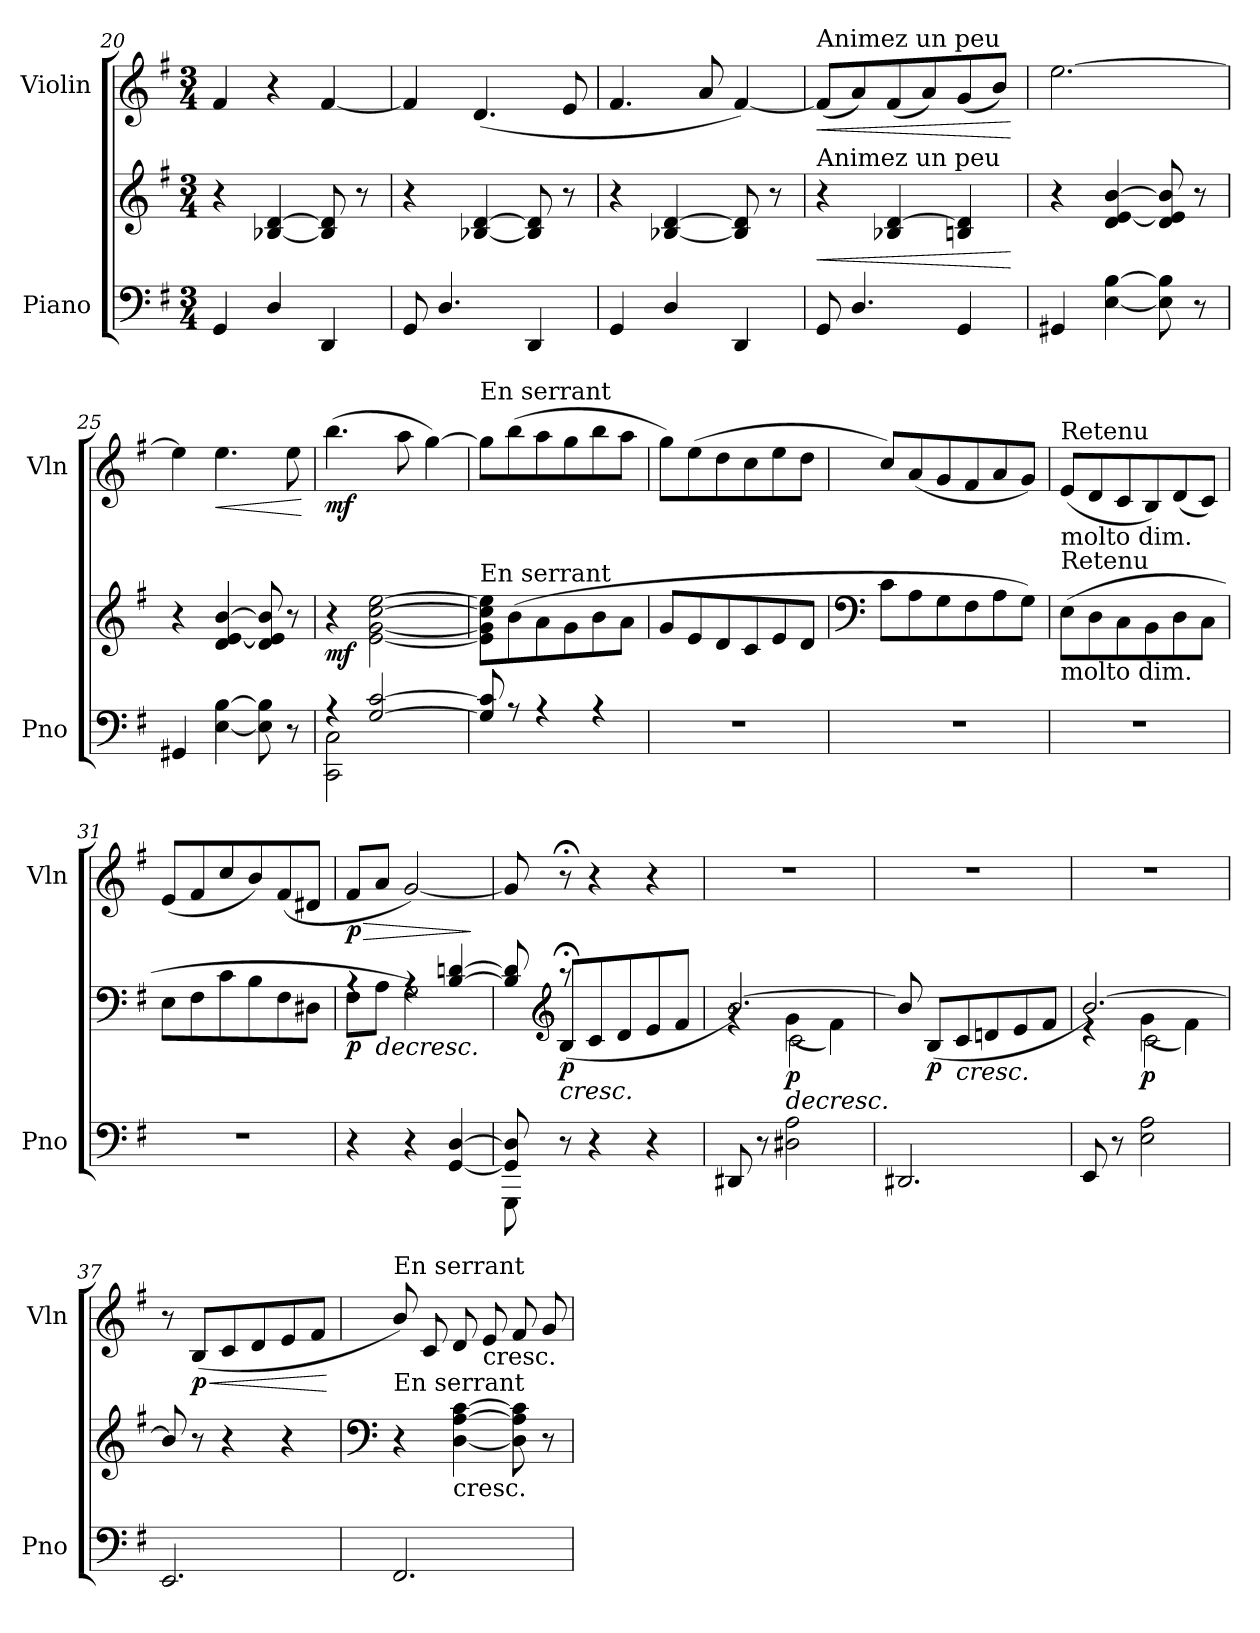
**kern	**kern	**dynam	**kern	**dynam
*part2	*part2	*part2	*part1	*part1
*staff3	*staff2	*staff2/3	*staff1	*staff1
*I"Piano	*	*	*I"Violin	*
*I'Pno	*	*	*I'Vln	*
*clefF4	*clefG2	*	*clefG2	*
*k[f#]	*k[f#]	*	*k[f#]	*
*M3/4	*M3/4	*	*M3/4	*
=20	=20	=20	=20	=20
4GG/	4r	.	4f#/	.
4D/	[4B-X/ [4d/	.	4r	.
4DD/	8B-/] 8d/]	.	[4f#/	.
.	8r	.	.	.
=21	=21	=21	=21	=21
8GG/	4r	.	4f#/]	.
4.D/	.	.	.	.
.	[4B-X/ [4d/	.	(<4.d/	.
4DD/	8B-/] 8d/]	.	.	.
.	8r	.	8e/	.
=22	=22	=22	=22	=22
4GG/	4r	.	4.f#/	.
4D/	[4B-X/ [4d/	.	.	.
.	.	.	8a/	.
4DD/	8B-/] 8d/]	.	[4f#/)	.
.	8r	.	.	.
=23	=23	=23	=23	=23
!	!	!	!LO:TX:a:t=Animez un peu	!
!	!LO:TX:a:t=Animez un peu	!	!	!
!	!	!LO:HP:b	!	!LO:HP:b
8GG/	4r	<	(<8f#/L]	<
4.D/	.	.	8a/)	.
.	4B-X/ [4d/	.	(<8f#/	.
.	.	.	8a/)	.
4GG/	4Bn/ 4d/]	.	(<8g/	.
.	.	.	8b/J)	.
.	.	[	.	[
=24	=24	=24	=24	=24
4GG#X/	4r	.	[2.ee\	.
[4E\ [4B\	4d/ [4e/ [4b/	.	.	.
8E\] 8B\]	8d/ 8e/] 8b/]	.	.	.
8r	8r	.	.	.
=25	=25	=25	=25	=25
4GG#X/	4r	.	4ee\]	.
!	!	!	!	!LO:HP:b
[4E\ [4B\	4d/ [4e/ [4b/	.	4.ee\	<
8E\] 8B\]	8d/ 8e/] 8b/]	.	.	.
8r	8r	.	8ee\	.
.	.	.	.	[
=26	=26	=26	=26	=26
*^	*	*	*	*
!	!	!	!LO:DY:b	!	!LO:DY:b
4r	2CC\ 2C\	4r	mf	(>4.bb\	mf
[2G/ [2c/	.	[2e\ [2g\ [2cc\ [2ee\	.	.	.
.	.	.	.	8aa\	.
.	4ryy	.	.	[4gg\)	.
=27	=27	=27	=27	=27	=27
!	!	!	!	!LO:TX:a:t=En serrant	!
!	!	!LO:TX:a:t=En serrant	!	!	!
*v	*v	*	*	*	*
8G/] 8c/]	8e\] 8g\] 8cc\] 8ee\]L	.	8gg\L]	.
8rA	(>8b\	.	(>8bb\	.
4rA	8a\	.	8aa\	.
.	8g\	.	8gg\	.
4rA	8b\	.	8bb\	.
.	8a\J	.	8aa\J	.
=28	=28	=28	=28	=28
2.r	8g/L	.	8gg\L)	.
.	8e/	.	(>8ee\	.
.	8d/	.	8dd\	.
.	8c/	.	8cc\	.
.	8e/	.	8ee\	.
.	8d/J	.	8dd\J	.
=29	=29	=29	=29	=29
*	*clefF4	*	*	*
2.r	8c\L	.	8cc/L)	.
.	8A\	.	(<8a/	.
.	8G\	.	8g/	.
.	8F#\	.	8f#/	.
.	8A\	.	8a/	.
.	8G\J)	.	8g/J)	.
=30	=30	=30	=30	=30
!	!	!	!LO:TX:a:t=Retenu	!
!	!	!	!LO:TX:b:t=molto dim.	!
!	!LO:TX:a:t=Retenu	!	!	!
!	!LO:TX:b:t=molto dim.	!	!	!
2.r	(<8E\L	.	(<8e/L	.
.	8D\	.	8d/	.
.	8C\	.	8c/	.
.	8BB\	.	8B/)	.
.	8D\	.	(<8d/	.
.	8C\J	.	8c/J)	.
=31	=31	=31	=31	=31
2.r	8E\L	.	(<8e/L	.
.	8F#\	.	8f#/	.
.	8c\	.	8cc/	.
.	8B\	.	8b/)	.
.	8F#\	.	(<8f#/	.
.	8D#X\J	.	8d#X/J	.
=32	=32	=32	=32	=32
*	*^	*	*	*
!	!	!	!LO:DY:b	!	!LO:HP:b
!	!	!	!	!	!LO:DY:n=1:b
4r	4rA	8F#\L	p	8f#/L	> p
!	!	!	!LO:HP:b	!	!
.	.	8A\J	>	8a/J	.
4r	4rA	2G\)	.	[2g/)	.
[4GG/ [4D/	[4B/ [4dn/	.	.	.	.
*	*v	*v	*	*	*
.	.	.	.	]
=33	=33	=33	=33	=33
*^	*^	*	*	*
8GG/] 8D/]	8GGG\	8B/] 8d/]	8ryy	.	8g/]	.
*	*	*clefG2	*	*	*	*
!	!	!	!	!LO:HP:b	!	!
!	!	!	!	!LO:DY:n=1:b	!	!
8r	2ryy	8r;<	(>8B/L	< p	8r;<	.
4r	.	4ryy	8c/	.	4r	.
.	.	.	8d/	.	.	.
4r	.	4ryy	8e/	.	4r	.
.	8ryy	.	8f#/J	.	.	.
*v	*v	*	*	*	*	*
*	*v	*v	*	*	*
.	.	]	.	.
=34	=34	=34	=34	=34
*	*^	*	*	*
*	*	*^	*	*	*
8DD#X/	[2.b/)	4rg	4ryy	.	2.r	.
8r	.	.	.	.	.	.
!	!	!	!	!LO:HP:b	!	!
!	!	!	!	!LO:DY:n=1:b	!	!
2D#X\ 2A\	.	(>4g\	2c\	> p	.	.
.	.	4f#\)	.	.	.	.
*	*v	*v	*v	*	*	*
.	.	[	.	.
=35	=35	=35	=35	=35
2.DD#X/	8b/]	.	2.r	.
!	!	!LO:DY:b	!	!
.	(>8B/L	p	.	.
!	!	!LO:HP:b	!	!
.	8c/	<	.	.
.	8dn/	.	.	.
.	8e/	.	.	.
.	8f#/J	.	.	.
.	.	]	.	.
=36	=36	=36	=36	=36
*	*^	*	*	*
*	*	*^	*	*	*
8EE/	[2.b/)	4re	4ryy	.	2.r	.
8r	.	.	.	.	.	.
!	!	!	!	!LO:DY:b	!	!
2E\ 2A\	.	(>4g\	2c\	p	.	.
.	.	4f#\)	.	.	.	.
*	*v	*v	*v	*	*	*
.	.	[	.	.
=37	=37	=37	=37	=37
2.EE/	8b/]	.	8r	.
!	!	!	!	!LO:HP:b
!	!	!	!	!LO:DY:n=1:b
.	8r	.	(<8B/L	< p
.	4r	.	8c/	.
.	.	.	8d/	.
.	4r	.	8e/	.
.	.	.	8f#/J	.
.	.	.	.	[
=38	=38	=38	=38	=38
*	*clefF4	*	*	*
!	!	!	!LO:TX:a:t=En serrant	!
!	!LO:TX:a:t=En serrant	!	!	!
2.FF#/	4r	.	8b/)	.
.	.	.	8c/	.
!	!LO:TX:b:t=cresc.	!	!	!
.	[4D\ [4A\ [4c\	.	8d/	.
!	!	!	!LO:TX:b:t=cresc.	!
.	.	.	8e/	.
.	8D\] 8A\] 8c\]	.	8f#/	.
.	8r	.	8g/	.
=	=	=	=	=
*-	*-	*-	*-	*-
